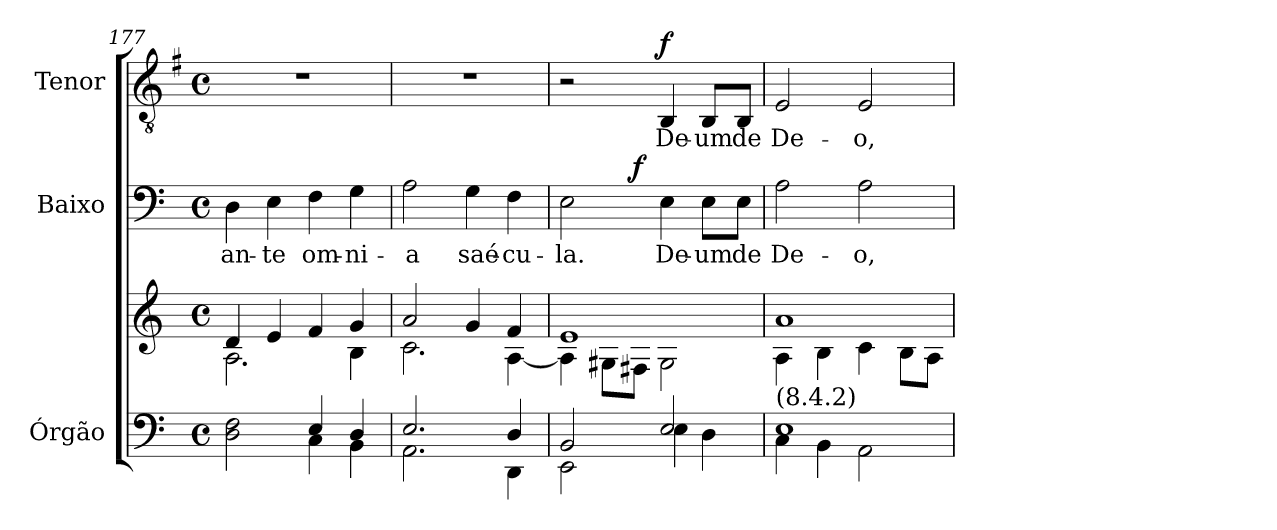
**kern	**kern	**kern	**text	**dynam	**kern	**text	**dynam
*part3	*part3	*part2	*part2	*part2	*part1	*part1	*part1
*staff4	*staff3	*staff2	*staff2	*staff2	*staff1	*staff1	*staff1
*I"Órgão	*	*I"Baixo	*	*	*I"Tenor	*	*
*I'Órg.	*	*	*	*	*I'Tr.	*	*
*clefF4	*clefG2	*clefF4	*	*	*clefGv2	*	*
*	*	*	*	*	*ITrd4c7	*	*
*k[]	*k[]	*k[]	*	*	*k[]	*	*
*C:	*C:	*C:	*	*	*C:	*	*
*M4/4	*M4/4	*M4/4	*	*	*M4/4	*	*
*met(c)	*met(c)	*met(c)	*	*	*met(c)	*	*
=177	=177	=177	=177	=177	=177	=177	=177
*^	*^	*	*	*	*	*	*
!	!	!	!	!	!LO:LY:b:color=#000000	!	!	!	!
2ryy	2Di\ 2Fi	4di/	2.Ai\	4Di\	an-	.	1r	.	.
!	!	!	!	!	!LO:LY:b:color=#000000	!	!	!	!
.	.	4ei/	.	4Ei\	-te	.	.	.	.
!	!	!	!	!	!LO:LY:b:color=#000000	!	!	!	!
4Ei/	4Ci\	4fi/	.	4Fi\	om-	.	.	.	.
!	!	!	!	!	!LO:LY:b:color=#000000	!	!	!	!
4Di/	4BBi\	4gi/	4Bi\	4Gi\	-ni-	.	.	.	.
!!LO:PB:g=z
=178	=178	=178	=178	=178	=178	=178	=178	=178	=178
!	!	!	!	!	!LO:LY:b:color=#000000	!	!	!	!
2.Ei/	2.AAi\	2ai/	2.ci\	2Ai\	-a	.	1r	.	.
!	!	!	!	!	!LO:LY:b:color=#000000	!	!	!	!
.	.	4gi/	.	4Gi\	saé-	.	.	.	.
!	!	!	!	!	!LO:LY:b:color=#000000	!	!	!	!
4Di/	4DDi\	4fi/	[<4Ai\	4Fi\	-cu-	.	.	.	.
=179	=179	=179	=179	=179	=179	=179	=179	=179	=179
!	!	!	!	!	!LO:LY:b:color=#000000	!	!	!	!
*	*	*	*	*^	*	*	*	*	*
2BBi/	2EEi\	1ei	4Ai\]	2Ei\	4.ryy	-la.	.	2r	.	.
.	.	.	8G#Xi\L	.	.	.	.	.	.	.
.	.	.	8F#Xi\J	.	2ryy	.	f	.	.	.
!	!	!	!	!	!	!LO:LY:b:color=#000000	!	!	!	!
!	!	!	!	!	!	!	!	!	!LO:LY:b:color=#000000	!
2Ei/	4Ei\	.	2G#i\	4Ei\	.	De-	.	4EEi/	De-	f
!	!	!	!	!	!	!LO:LY:b:color=#000000	!	!	!	!
!	!	!	!	!	!	!	!	!	!LO:LY:b:color=#000000	!
.	4Di\	.	.	8Ei\L	.	-um	.	8EEi/L	-um	.
!	!	!	!	!	!	!LO:LY:b:color=#000000	!	!	!	!
!	!	!	!	!	!	!	!	!	!LO:LY:b:color=#000000	!
.	.	.	.	8Ei\J	8ryy	de	.	8EEi/J	de	.
*	*	*	*	*v	*v	*	*	*	*	*
=180	=180	=180	=180	=180	=180	=180	=180	=180	=180
*	*	*	*	*^	*	*	*	*	*
!	!	!	!	!	!	!LO:LY:b:color=#000000	!	!	!	!
*	*	*	*	*v	*v	*	*	*	*	*
*	*	*	*	*^	*	*	*	*	*
!LO:TX:a:t=(8.4.2)	!	!	!	!	!	!	!	!	!	!
!	!	!	!	!	!	!	!	!	!LO:LY:b:color=#000000	!
*	*	*	*	*v	*v	*	*	*	*	*
1Ei	4Ci\	1ai	4Ai\	2Ai\	De-	.	2AAi/	De-	.
.	4BBi\	.	4Bi\	.	.	.	.	.	.
!	!	!	!	!	!LO:LY:b:color=#000000	!	!	!	!
!	!	!	!	!	!	!	!	!LO:LY:b:color=#000000	!
.	2AAi\	.	4ci\	2Ai\	-o,	.	2AAi/	-o,	.
.	.	.	8Bi\L	.	.	.	.	.	.
.	.	.	8Ai\J	.	.	.	.	.	.
*v	*v	*	*	*	*	*	*	*	*
*	*v	*v	*	*	*	*	*	*
=	=	=	=	=	=	=	=
*-	*-	*-	*-	*-	*-	*-	*-
